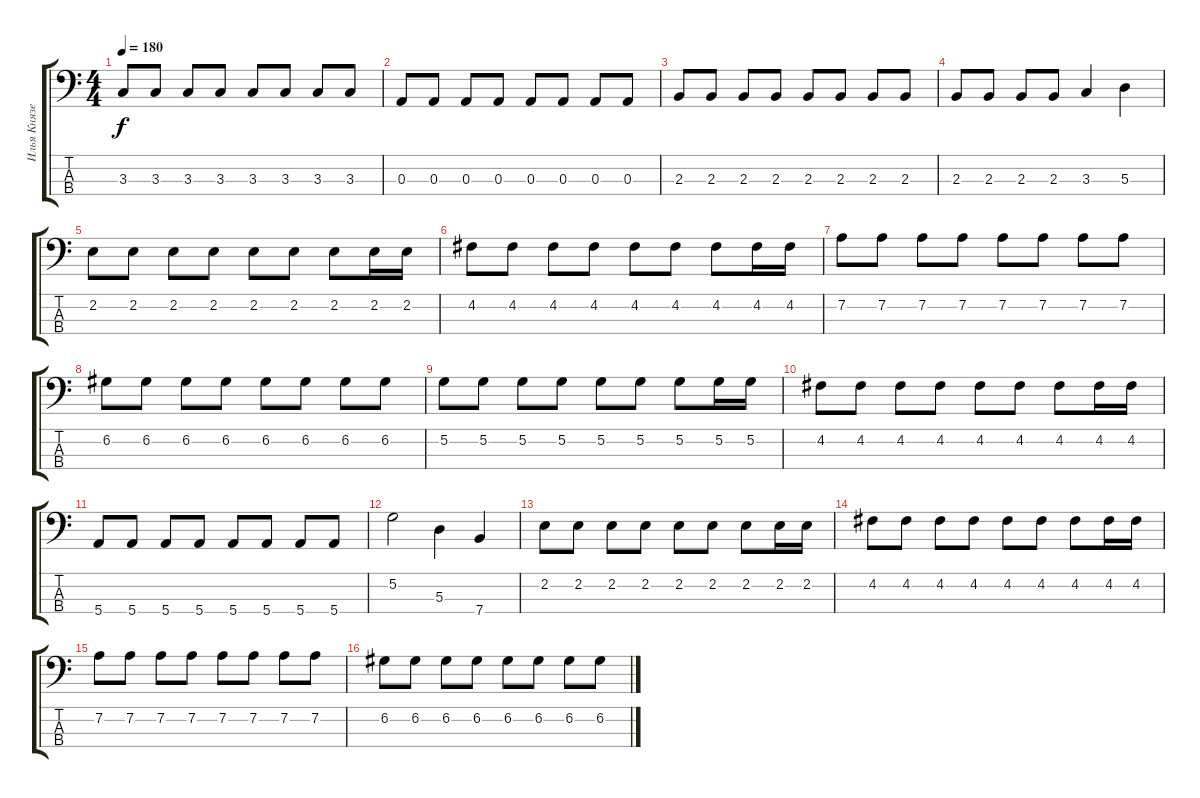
\track ("Илья Князев" "Илья Князе") {instrument electricbasspick}
\staff {score tabs}
\tuning (G2 D2 A1 E1) {hide}
\ts (4 4)
\tempo 180
\clef f4
\ks c
3.3.8{dy f} 3.3.8 3.3.8 3.3.8 3.3.8 3.3.8 3.3.8 3.3.8 |
0.3.8 0.3.8 0.3.8 0.3.8 0.3.8 0.3.8 0.3.8 0.3.8 |
2.3.8 2.3.8 2.3.8 2.3.8 2.3.8 2.3.8 2.3.8 2.3.8 |
2.3.8 2.3.8 2.3.8 2.3.8 3.3.4 5.3.4 |
2.2.8{volume 12} 2.2.8 2.2.8 2.2.8 2.2.8 2.2.8 2.2.8 2.2.16 2.2.16 |
4.2.8 4.2.8 4.2.8 4.2.8 4.2.8 4.2.8 4.2.8 4.2.16 4.2.16 |
7.2.8 7.2.8 7.2.8 7.2.8 7.2.8 7.2.8 7.2.8 7.2.8 |
6.2.8 6.2.8 6.2.8 6.2.8 6.2.8 6.2.8 6.2.8 6.2.8 |
5.2.8 5.2.8 5.2.8 5.2.8 5.2.8 5.2.8 5.2.8 5.2.16 5.2.16 |
4.2.8 4.2.8 4.2.8 4.2.8 4.2.8 4.2.8 4.2.8 4.2.16 4.2.16 |
5.4.8 5.4.8 5.4.8 5.4.8 5.4.8 5.4.8 5.4.8 5.4.8 |
5.2.2 5.3.4 7.4.4 |
2.2.8 2.2.8 2.2.8 2.2.8 2.2.8 2.2.8 2.2.8 2.2.16 2.2.16 |
4.2.8 4.2.8 4.2.8 4.2.8 4.2.8 4.2.8 4.2.8 4.2.16 4.2.16 |
7.2.8 7.2.8 7.2.8 7.2.8 7.2.8 7.2.8 7.2.8 7.2.8 |
6.2.8 6.2.8 6.2.8 6.2.8 6.2.8 6.2.8 6.2.8 6.2.8
